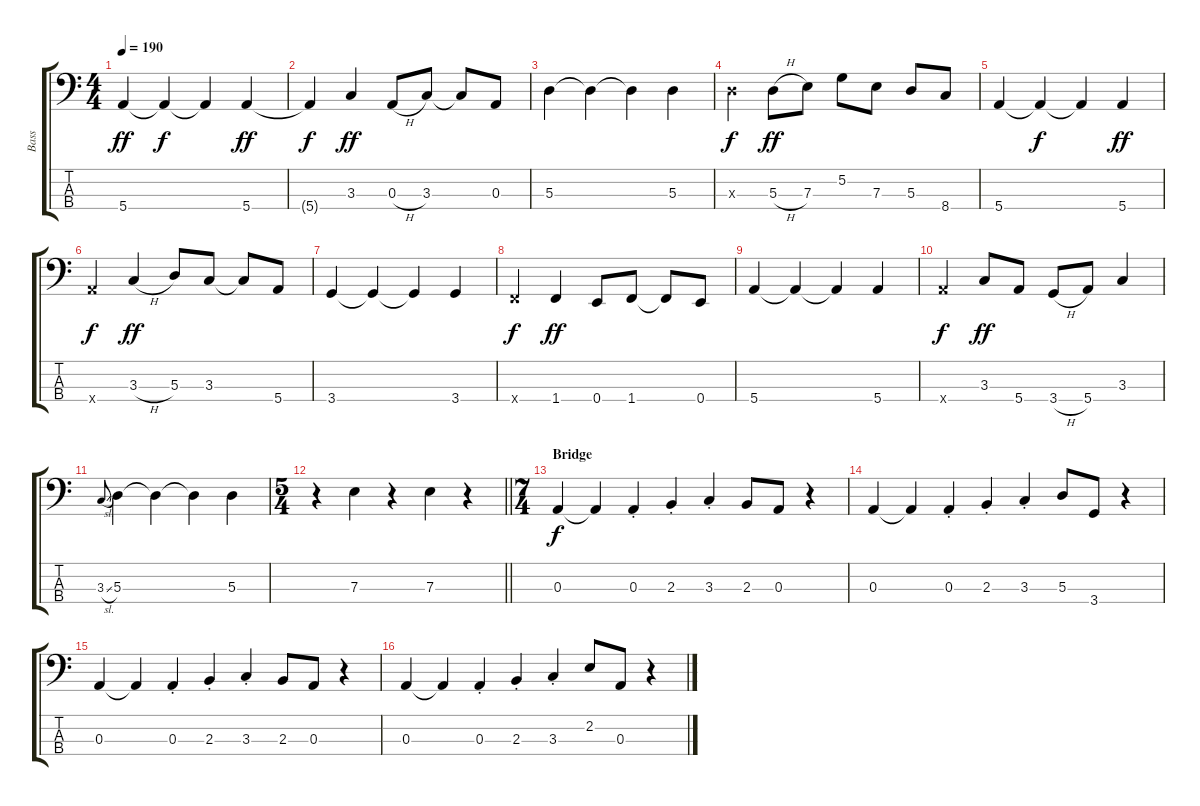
\track ("Bass" "Bass") {instrument electricbassfinger}
\staff {score tabs}
\tuning (G2 D2 A1 E1) {hide}
\ts (4 4)
\tempo 190
\clef f4
\ks c
5.4.4{dy ff} 5.4{t}.4{dy f} 5.4{t}.4 5.4.4{dy ff} |
5.4{t}.4{dy f} 3.3.4{dy ff} 0.3{h}.8 3.3.8 3.3{t}.8 0.3.8 |
5.3.4 5.3{t}.4 5.3{t}.4 5.3.4 |
5.3{x}.4{dy f} 5.3{h}.8{dy ff} 7.3.8 5.2.8 7.3.8 5.3.8 8.4.8 |
5.4.4 5.4{t}.4{dy f} 5.4{t}.4 5.4.4{dy ff} |
5.4{x}.4{dy f} 3.3{h}.4{dy ff} 5.3.8 3.3.8 3.3{t}.8 5.4.8 |
3.4.4 3.4{t}.4 3.4{t}.4 3.4.4 |
1.4{x}.4{dy f} 1.4.4{dy ff} 0.4.8 1.4.8 1.4{t}.8 0.4.8 |
5.4.4 5.4{t}.4 5.4{t}.4 5.4.4 |
5.4{x}.4{dy f} 3.3.8{dy ff} 5.4.8 3.4{h}.8 5.4.8 3.3.4 |
3.3{sl}.8{gr onbeat} 5.3.4 5.3{t}.4 5.3{t}.4 5.3.4 |
\ts (5 4)
\barLineRight lightlight
r.4 7.3.4 r.4 7.3.4 r.4 |
\ts (7 4)
\section ("" "Bridge")
0.3.4{dy f} 0.3{t}.4 0.3{st}.4 2.3{st}.4 3.3{st}.4 2.3.8 0.3.8 r.4 |
0.3.4 0.3{t}.4 0.3{st}.4 2.3{st}.4 3.3{st}.4 5.3.8 3.4.8 r.4 |
0.3.4 0.3{t}.4 0.3{st}.4 2.3{st}.4 3.3{st}.4 2.3.8 0.3.8 r.4 |
0.3.4 0.3{t}.4 0.3{st}.4 2.3{st}.4 3.3{st}.4 2.2.8 0.3.8 r.4
